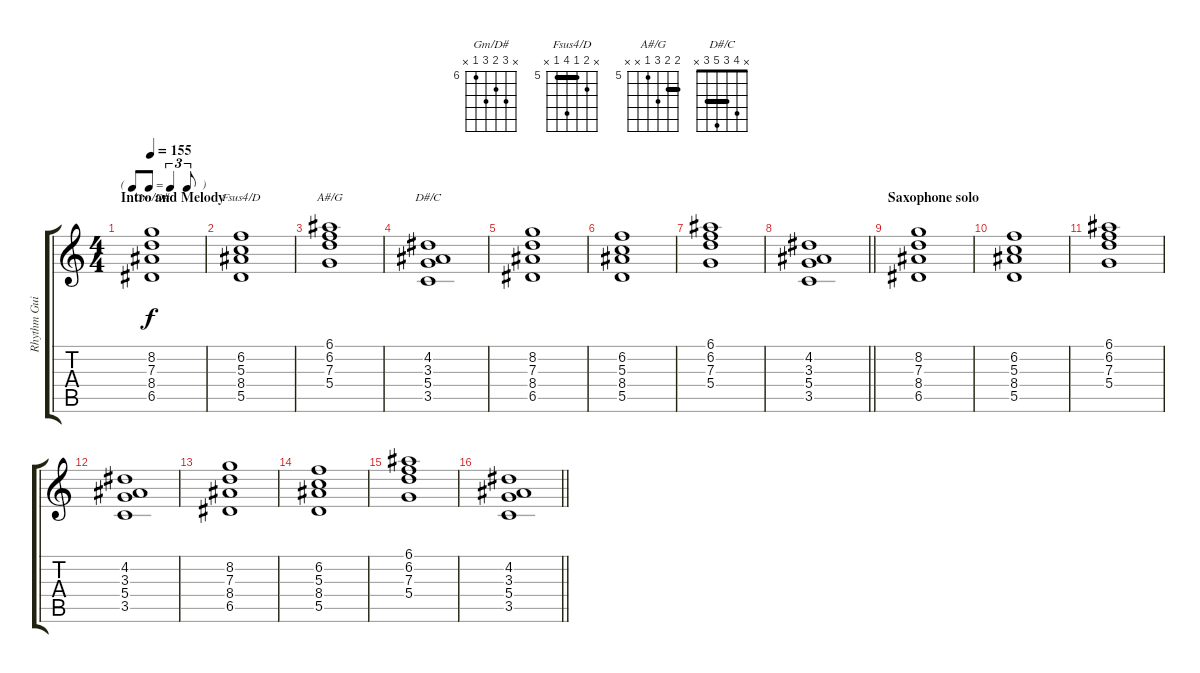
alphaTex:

\track ("Rhythm Guitar" "Rhythm Gui") {instrument electricguitarjazz}
\staff {score tabs}
\tuning (E4 B3 G3 D3 A2 E2) {hide}
\chord ("Gm/D#" x 8 7 8 6 x) {firstfret 6}
\chord ("Fsus4/D" x 6 5 8 5 x) {firstfret 5 barre 5}
\chord ("A#/G" 6 6 7 5 x x) {firstfret 5 barre 6}
\chord ("D#/C" x 4 3 5 3 x) {barre 3}
\ts (4 4)
\tf triplet8th
\section ("" "Intro and Melody")
\tempo 155
\clef g2
\ks c
(8.2 7.3 8.4 6.5).1{ch "Gm/D#" dy f instrument electricguitarjazz} |
(6.2 5.3 8.4 5.5).1{ch "Fsus4/D"} |
(6.1 6.2 7.3 5.4).1{ch "A#/G"} |
(4.2 3.3 5.4 3.5).1{ch "D#/C"} |
(8.2 7.3 8.4 6.5).1 |
(6.2 5.3 8.4 5.5).1 |
(6.1 6.2 7.3 5.4).1 |
\barLineRight lightlight
(4.2 3.3 5.4 3.5).1 |
\section ("" "Saxophone solo")
(8.2 7.3 8.4 6.5).1 |
(6.2 5.3 8.4 5.5).1 |
(6.1 6.2 7.3 5.4).1 |
(4.2 3.3 5.4 3.5).1 |
(8.2 7.3 8.4 6.5).1 |
(6.2 5.3 8.4 5.5).1 |
(6.1 6.2 7.3 5.4).1 |
\barLineRight lightlight
(4.2 3.3 5.4 3.5).1
